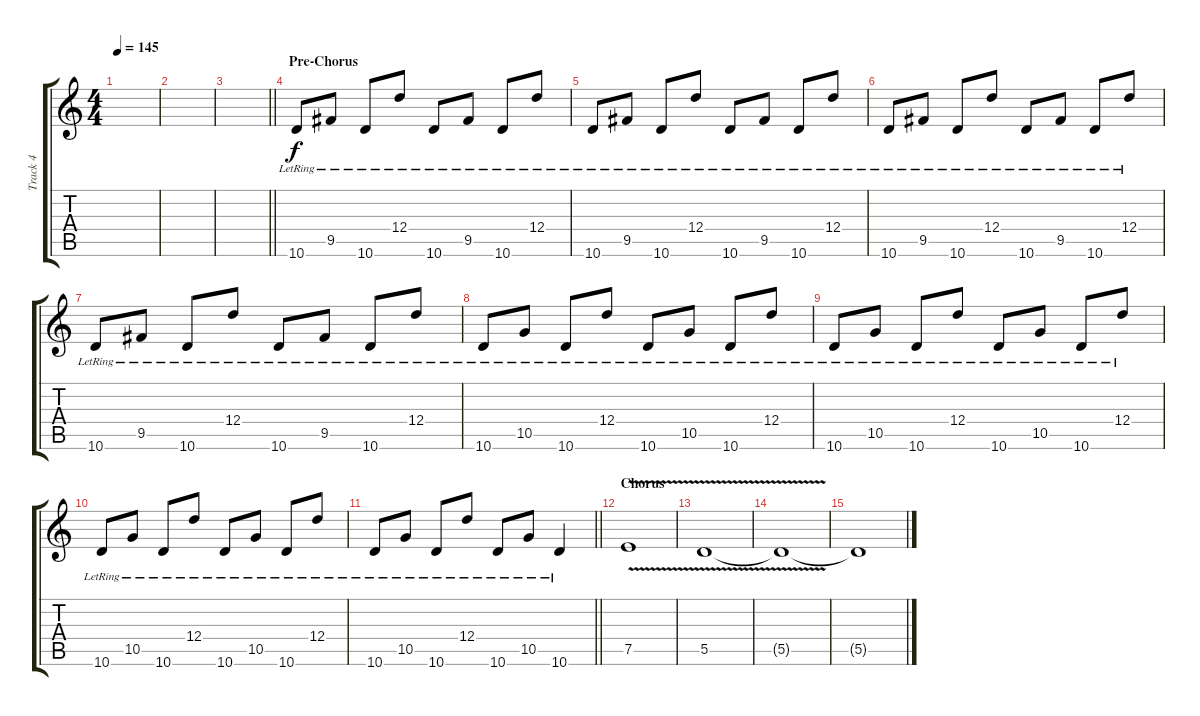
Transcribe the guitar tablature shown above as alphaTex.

\track ("Track 4" "Track 4") {instrument electricguitarjazz}
\staff {score tabs}
\tuning (E4 B3 G3 D3 A2 E2) {hide}
\ts (4 4)
\tempo 145
\clef g2
\ks c
|
|
\barLineRight lightlight
|
\section ("" "Pre-Chorus")
10.6{lr}.8 9.5{lr}.8 10.6{lr}.8 12.4{lr}.8 10.6{lr}.8 9.5{lr}.8 10.6{lr}.8 12.4{lr}.8 |
10.6{lr}.8 9.5{lr}.8 10.6{lr}.8 12.4{lr}.8 10.6{lr}.8 9.5{lr}.8 10.6{lr}.8 12.4{lr}.8 |
10.6{lr}.8 9.5{lr}.8 10.6{lr}.8 12.4{lr}.8 10.6{lr}.8 9.5{lr}.8 10.6{lr}.8 12.4{lr}.8 |
10.6{lr}.8 9.5{lr}.8 10.6{lr}.8 12.4{lr}.8 10.6{lr}.8 9.5{lr}.8 10.6{lr}.8 12.4{lr}.8 |
10.6{lr}.8 10.5{lr}.8 10.6{lr}.8 12.4{lr}.8 10.6{lr}.8 10.5{lr}.8 10.6{lr}.8 12.4{lr}.8 |
10.6{lr}.8 10.5{lr}.8 10.6{lr}.8 12.4{lr}.8 10.6{lr}.8 10.5{lr}.8 10.6{lr}.8 12.4{lr}.8 |
10.6{lr}.8 10.5{lr}.8 10.6{lr}.8 12.4{lr}.8 10.6{lr}.8 10.5{lr}.8 10.6{lr}.8 12.4{lr}.8 |
\barLineRight lightlight
10.6{lr}.8 10.5{lr}.8 10.6{lr}.8 12.4{lr}.8 10.6{lr}.8 10.5{lr}.8 10.6{lr}.4 |
\section ("" "Chorus")
7.5{v}.1 |
5.5{v}.1 |
5.5{t}.1 |
5.5{t}.1
